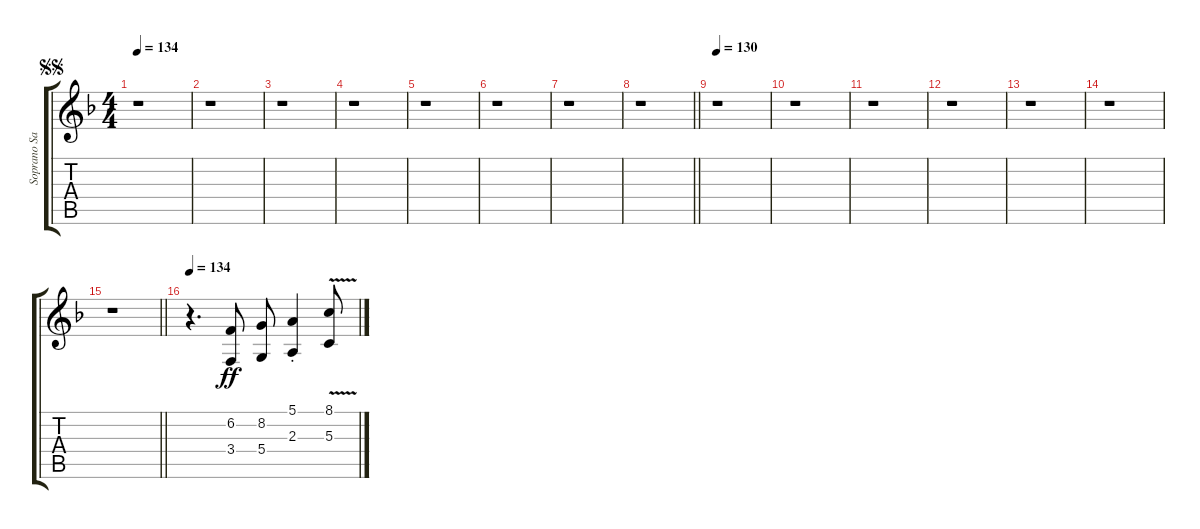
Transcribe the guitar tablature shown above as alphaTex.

\track ("Soprano Sax" "Soprano Sa") {instrument sopranosax}
\staff {score tabs}
\tuning (E4 B3 G3 D3 A2 E2) {hide}
\ts (4 4)
\jump segnosegno
\tempo 134
\clef g2
\ks f
r.1{dy ff} |
r.1 |
r.1 |
r.1 |
r.1 |
r.1 |
r.1 |
\barLineRight lightlight
r.1 |
\tempo 130
r.1 |
r.1 |
r.1 |
r.1 |
r.1 |
r.1 |
\barLineRight lightlight
r.1 |
\tempo 134
r.4{d} (6.2 3.4).8 (8.2 5.4).8 (5.1{st} 2.3{st}).4 (8.1{v} 5.3{v}).8
